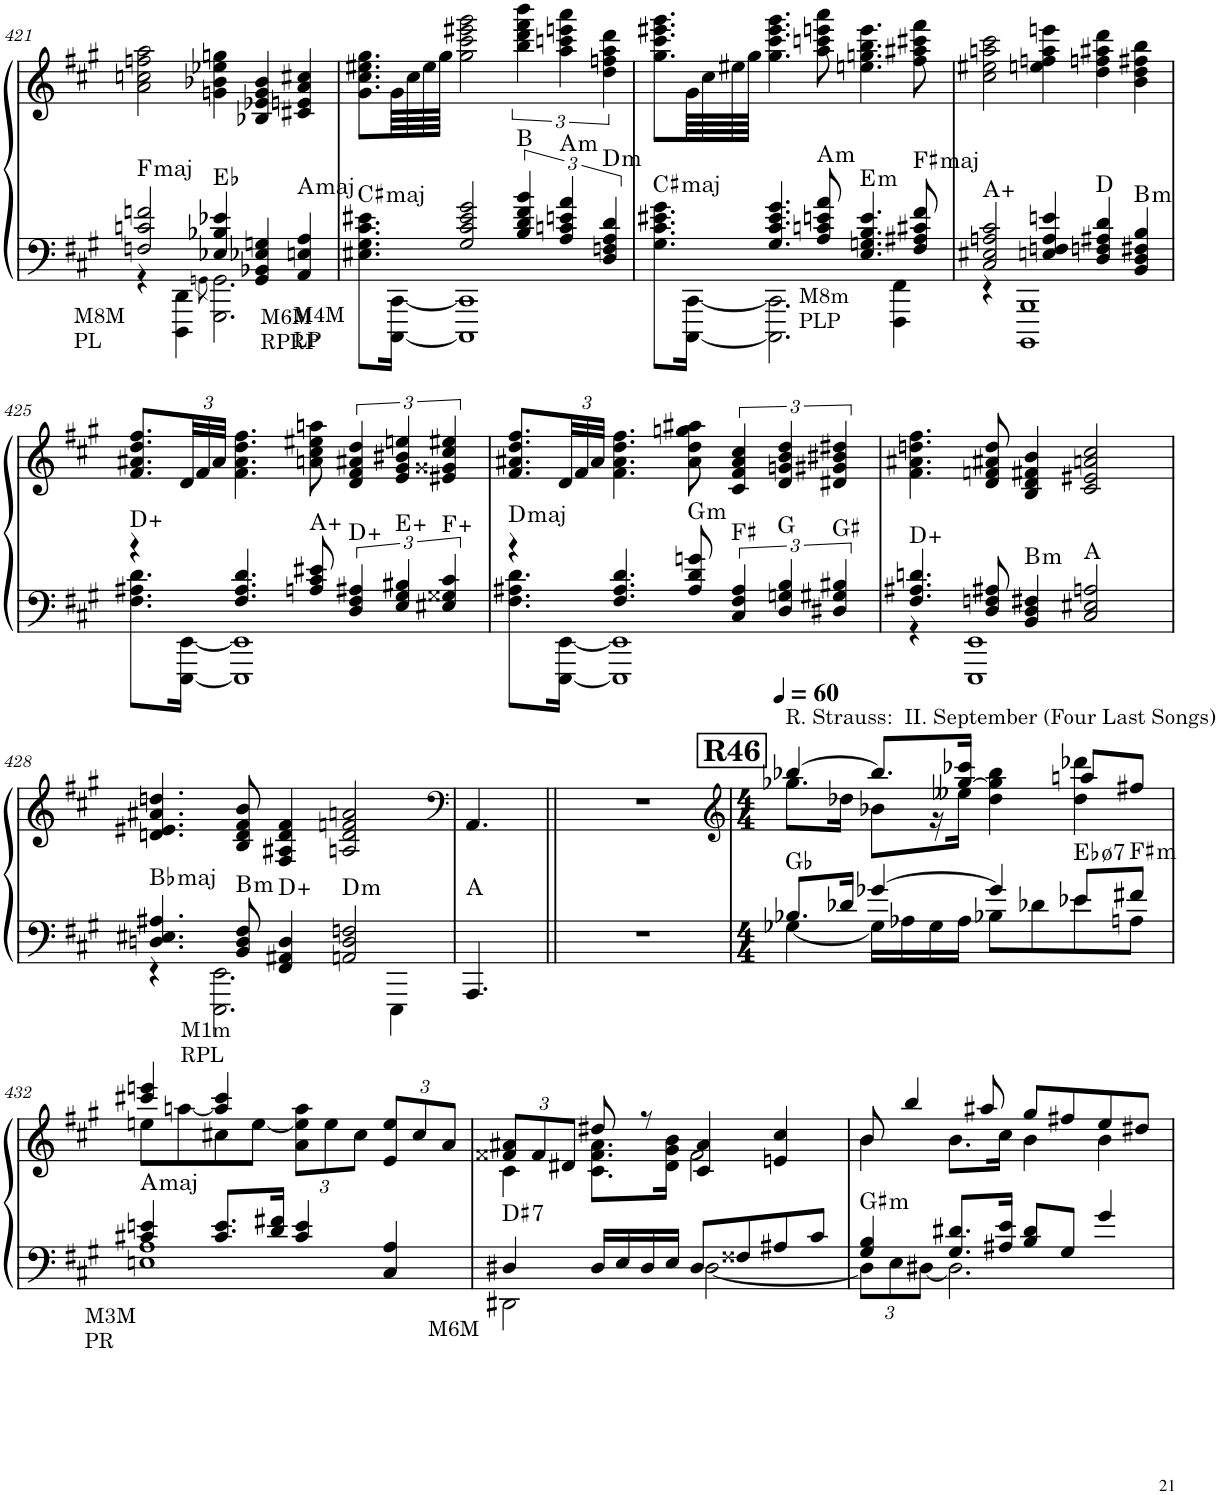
**kern	**kern	**harte
*part1	*part1	*part1
*staff2	*staff1	*
*I"Piano	*	*
*I'Pno.	*	*
!!LO:PB:g=z
*clefF4	*clefG2	*
*k[f#c#g#]	*k[f#c#g#]	*
*M5/4	*M5/4	*
=421	=421	=421
*^	*	*
!LO:TX:b:t=M8M	!	!	!
!LO:TX:b:t=PL	!	!	!
!	!	!	!LO:H:kt=maj
2Fn/ 2cn/ 2fn/	4r	2a\ 2ccn\ 2ffn\ 2aa\	F:maj
.	4DDD\ 4DD\	.	.
.	8qGGn\	.	.
4E-X/ 4B-X/ 4e-X/	2.GGG#\ 2.GG\	4gn\ 4b-X\ 4ee-X\ 4ggn\	Eb:maj
4GG/ 4BB-X/ 4E-X/ 4Gn/	.	4B-X/ 4e-X/ 4g/ 4b-/	.
!LO:TX:b:t=M6M	!	!	!
!LO:TX:b:t=RPRP	!	!	!
!	!	!	!LO:H:kt=maj
4AA/ 4En/ 4A/	.	4c#X/ 4en/ 4a/ 4cc#X/	A:maj
=422	=422	=422	=422
!LO:TX:b:t=M4M	!	!	!
!LO:TX:b:t=LP	!	!	!
!	!	!	!LO:H:kt=maj
4ryy	8.E#X\ 8.G#\ 8.c#\ 8.e#X\L	8.g#\ 8.cc#\ 8.ee#X\ 8.gg#\L	C#:maj
.	[16CCC#\ [16CC#\Jk	64g#\LLL	.
.	.	64cc#\	.
.	.	64ee#\	.
.	.	64gg#\JJJJ	.
2G#/ 2c#/ 2e#/ 2g#/	1CCC#] 1CC#]	2gg#\ 2ccc#\ 2eee#X\ 2ggg#\	.
6B/ 6d/ 6f#/ 6b/	.	6bb\ 6ddd\ 6fff#\ 6bbb\	B:maj
!	!	!	!LO:H:kt=m
6A/ 6cn/ 6en/ 6a/	.	6aa\ 6cccn\ 6eeen\ 6aaa\	A:min
!	!	!	!LO:H:kt=m
6D/ 6Fn/ 6A/ 6d/	.	6dd\ 6ffn\ 6aa\ 6ddd\	D:min
=423	=423	=423	=423
!	!	!	!LO:H:kt=maj
8.ryy	8.G#\ 8.c#\ 8.e#X\ 8.g#\L	8.gg#\ 8.ccc#\ 8.eee#X\ 8.ggg#\L	C#:maj
16ryy	[16CCC#\ [16CC#\Jk	64g#\LLL	.
.	.	64cc#\	.
.	.	64ee#X\	.
.	.	64gg#\JJJJ	.
4.G#/ 4.c#/ 4.e#/ 4.g#/	2.CCC#\] 2.CC#\]	4.gg#\ 4.ccc#\ 4.eee#\ 4.ggg#\	.
!LO:TX:b:t=M8m	!	!	!
!LO:TX:b:t=PLP	!	!	!
!	!	!	!LO:H:kt=m
8A/ 8cn/ 8en/ 8a/	.	8aa\ 8cccn\ 8eeen\ 8aaa\	A:min
!	!	!	!LO:H:kt=m
4.E/ 4.Gn/ 4.B/ 4.e/	.	4.een\ 4.ggn\ 4.bb\ 4.eee\	E:min
.	4FFF#\ 4FF#\	.	.
!	!	!	!LO:H:kt=maj
8F#/ 8A#X/ 8c#X/ 8f#/	.	8ff#\ 8aa#X\ 8ccc#X\ 8fff#\	F#:maj
=424	=424	=424	=424
2C#/ 2E#X/ 2An/ 2c#/	4r	2cc#\ 2ee#X\ 2aan\ 2ccc#\	A:aug
.	1BBBB 1BBB	.	.
4En/ 4Fn/ 4A/ 4en/	.	4een\ 4ffn\ 4aa\ 4eeen\	.
4D/ 4Fn/ 4A#X/ 4d/	.	4dd\ 4ffn\ 4aa#X\ 4ddd\	D:maj
!	!	!	!LO:H:kt=m
4BB/ 4D/ 4F#X/ 4B/	.	4b\ 4dd\ 4ff#X\ 4bb\	B:min
!!LO:LB:g=z
=425	=425	=425	=425
4r	8.F#\ 8.A#X\ 8.d\L	8.f#/ 8.a#X/ 8.dd/ 8.ff#/L	D:aug
*	*	*Xbrackettup	*
.	[16EEE\ [16EE\Jk	48d/LL	.
.	.	48f#/	.
.	.	48a#/JJJ	.
4.F#/ 4.A#/ 4.d/	1EEE] 1EE]	4.f#\ 4.a#\ 4.dd\ 4.ff#\	.
8An/ 8c#/ 8e#X/	.	8an\ 8cc#\ 8ee#X\ 8aan\	A:aug
*	*	*brackettup	*
6D/ 6F#/ 6A#X/	.	6d/ 6f#/ 6a#X/ 6dd/	D:aug
6E/ 6G#/ 6B#X/	.	6e/ 6g#/ 6b#X/ 6een/	E:aug
6E#X/ 6G##X/ 6c#/	.	6e#X/ 6g##X/ 6cc#/ 6ee#X/	F:aug
=426	=426	=426	=426
!	!	!	!LO:H:kt=maj
4r	8.F#\ 8.A#X\ 8.d\L	8.f#/ 8.a#X/ 8.dd/ 8.ff#/L	D:maj
*	*	*Xbrackettup	*
.	[16EEE\ [16EE\Jk	48d/LL	.
.	.	48f#/	.
.	.	48a#/JJJ	.
4.F#/ 4.A#/ 4.d/	1EEE] 1EE]	4.f#\ 4.a#\ 4.dd\ 4.ff#\	.
!	!	!	!LO:H:kt=m
8A#/ 8d/ 8gn/	.	8a#\ 8dd\ 8ggn\ 8aa#X\	G:min
*	*	*brackettup	*
6C#/ 6F#/ 6A#/	.	6c#/ 6f#/ 6a#/ 6cc#/	F#:maj
6D/ 6Gn/ 6B/	.	6d/ 6gn/ 6b/ 6dd/	G:maj
6D#X/ 6G#X/ 6B#X/	.	6d#X/ 6g#X/ 6b#X/ 6dd#X/	G#:maj
=427	=427	=427	=427
4.F#/ 4.A#X/ 4.dn/	4r	4.f#\ 4.a#X\ 4.ddn\ 4.ff#\	D:aug
.	1EEE 1EE	.	.
8D/ 8Fn/ 8A#X/	.	8d/ 8fn/ 8a#X/ 8dd/	.
!	!	!	!LO:H:kt=m
4BB/ 4D/ 4F#X/	.	4B/ 4d/ 4f#X/ 4b/	B:min
2C#/ 2E#X/ 2An/	.	2c#/ 2e#X/ 2an/ 2cc#/	A:maj
!!LO:LB:g=z
=428	=428	=428	=428
!	!	!	!LO:H:kt=maj
4.Dn/ 4.E#X/ 4.A#X/	4r	4.dn/ 4.e#X/ 4.a#X/ 4.ddn/	Bb:maj
.	2.EEE\ 2.EE\	.	.
!LO:TX:b:t=M1m	!	!	!
!LO:TX:b:t=RPL	!	!	!
!	!	!	!LO:H:kt=m
8BB/ 8D/ 8F#/	.	8B/ 8d/ 8f#/ 8b/	B:min
4FF#/ 4AA#X/ 4D/	.	4F#/ 4A#X/ 4d/ 4f#/	D:aug
!	!	!	!LO:H:kt=m
2AAn/ 2D/ 2Fn/	.	2An/ 2d/ 2fn/ 2an/	D:min
.	4EEE\	.	.
*v	*v	*	*
=429	=429	=429
*	*clefF4	*
4.AAA/	4.AA/	A:maj
=430||	=430||	=430||
4%5r	4%5r	.
=431	=431	=431
!!LO:REH:place=s1:a:B:cj:fs=14:t=R46
*	*clefG2	*
*M4/4	*M4/4	*
*	*MM60	*
*^	*^	*
!	!	!LO:TX:a:t=R. Strauss&colon;  II. September (Four Last Songs)	!	!
8.B-X/L	[4G-X\	[4bb-X/	8.gg-X\L	Gb:maj
16d-X/Jk	.	.	16dd-X\Jk	.
[>4g-X/	16G-\LL]	8.bb-/L]	8b-X\L	.
.	16A-X\	.	.	.
.	16G-\	.	16r	.
.	16A-\JJ	[16gg-/ 16ccc-X/Jk	16ee--X\JJ	.
4g-/]	8B-X\L	4ryy	4dd-\ 4gg-\] 4bb-\	.
.	8d-X\	.	.	.
!	!	!	!	!LO:H:kt=7
8e-X/L	8e-\	8aan/L	4dd-\ 4ddd-X\	Eb:hdim7
!	!	!	!	!LO:H:kt=m
8f#X/J	8An\J	8ff#X/J	.	F#:min
!!LO:LB:g=z	!!
=432	=432	=432	=432	=432
!LO:TX:b:t=M3M	!	!	!	!
!LO:TX:b:t=PR	!	!	!	!
!	!	!	!	!LO:H:kt=maj
4c#X/ 4en/	1En 1A	4ccc#X/ 4eeen/	8een\L	A:maj
.	.	.	[8aan\	.
8.c#/ 8.e/L	.	4aa/] 4ccc#/	8cc#X\	.
.	.	.	[8ee\J	.
16d/ 16f#X/Jk	.	.	.	.
*	*	*Xbrackettup	*	*
4c#/ 4e/	.	12a\ 12ee\] 12aa\L	2ryy	.
.	.	12ee\	.	.
.	.	12cc#\J	.	.
4C#/ 4A/	.	12e/ 12ee/L	.	.
.	.	12cc#/	.	.
.	.	12a/J	.	.
=433	=433	=433	=433	=433
!LO:TX:b:t=M6M	!	!	!	!LO:H:kt=7
4D#X/	2DD#X\	12f##X/ 12a#X/L	4c#\	D#:7
.	.	12f##/	.	.
.	.	12d#X/J	.	.
16D#/LL	.	8dd#X/	8.c#\ 8.f##\ 8.a#\L	.
16E/	.	.	.	.
16D#/	.	8r	.	.
16E/JJ	.	.	16d#\ 16g#\ 16b\Jk	.
8D#/L	[2D#\	4c#/ 4a#/	2f##\	.
8F##X/	.	.	.	.
8A#X/	.	4en/ 4cc#/	.	.
8c#/J	.	.	.	.
=434	=434	=434	=434	=434
*	*Xbrackettup	*	*	*
!	!	!	!	!LO:H:kt=m
4G#/ 4B/	12D#\L]	8b/	4b\	G#:min
.	12E\	.	.	.
.	.	4bb/	.	.
.	[12D#X\J	.	.	.
8.G#/ 8.d#X/L	2.D#\]	.	8.b\L	.
.	.	8aa#X/	.	.
16A#X/ 16e/Jk	.	.	16cc#\Jk	.
8B/ 8d#/L	.	8gg#/L	4b\	.
8G#/J	.	8ff#X/	.	.
4g#/	.	8ee/	4b\	.
.	.	8dd#X/J	.	.
*v	*v	*	*	*
*	*v	*v	*
=	=	=
*-	*-	*-
